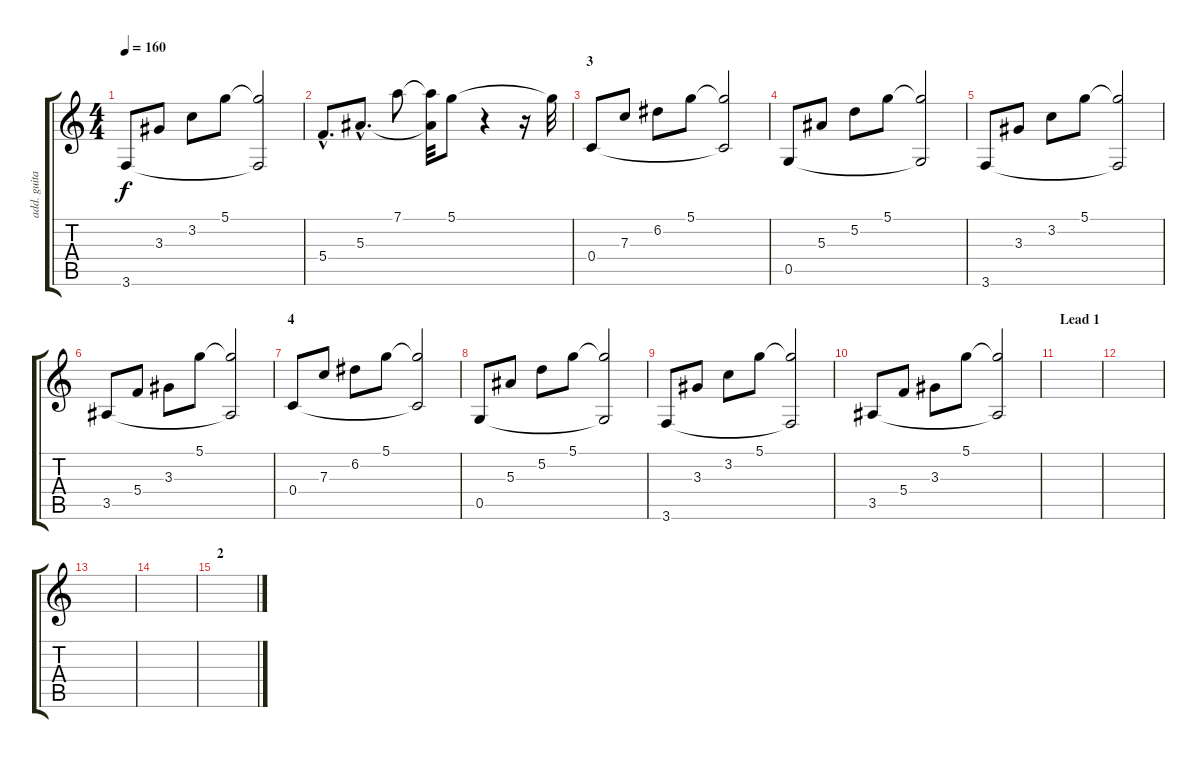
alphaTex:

\track ("add. guitar (Acoustic)" "add. guita") {instrument acousticguitarsteel}
\staff {score tabs}
\tuning (D4 A3 F3 C3 G2 D2) {hide}
\ts (4 4)
\tempo 160
\clef g2
\ks c
3.6.8{dy f} 3.3.8 3.2.8 5.1.8 (5.1{t} 3.6{t}).2 |
5.4{hac}.8{d} 5.3{hac}.8{d} 7.1.8 (7.1{t} 5.3{t}).32 5.1.8 r.4 r.16 5.1{t}.32 |
\section ("" "3")
0.4.8 7.3.8 6.2.8 5.1.8 (5.1{t} 0.4{t}).2 |
0.5.8 5.3.8 5.2.8 5.1.8 (5.1{t} 0.5{t}).2 |
3.6.8 3.3.8 3.2.8 5.1.8 (5.1{t} 3.6{t}).2 |
3.5.8 5.4.8 3.3.8 5.1.8 (5.1{t} 3.5{t}).2 |
\section ("" "4")
0.4.8 7.3.8 6.2.8 5.1.8 (5.1{t} 0.4{t}).2 |
0.5.8 5.3.8 5.2.8 5.1.8 (5.1{t} 0.5{t}).2 |
3.6.8 3.3.8 3.2.8 5.1.8 (5.1{t} 3.6{t}).2 |
3.5.8 5.4.8 3.3.8 5.1.8 (5.1{t} 3.5{t}).2 |
\section ("" "Lead 1")
|
|
|
|
\section ("" "2")
